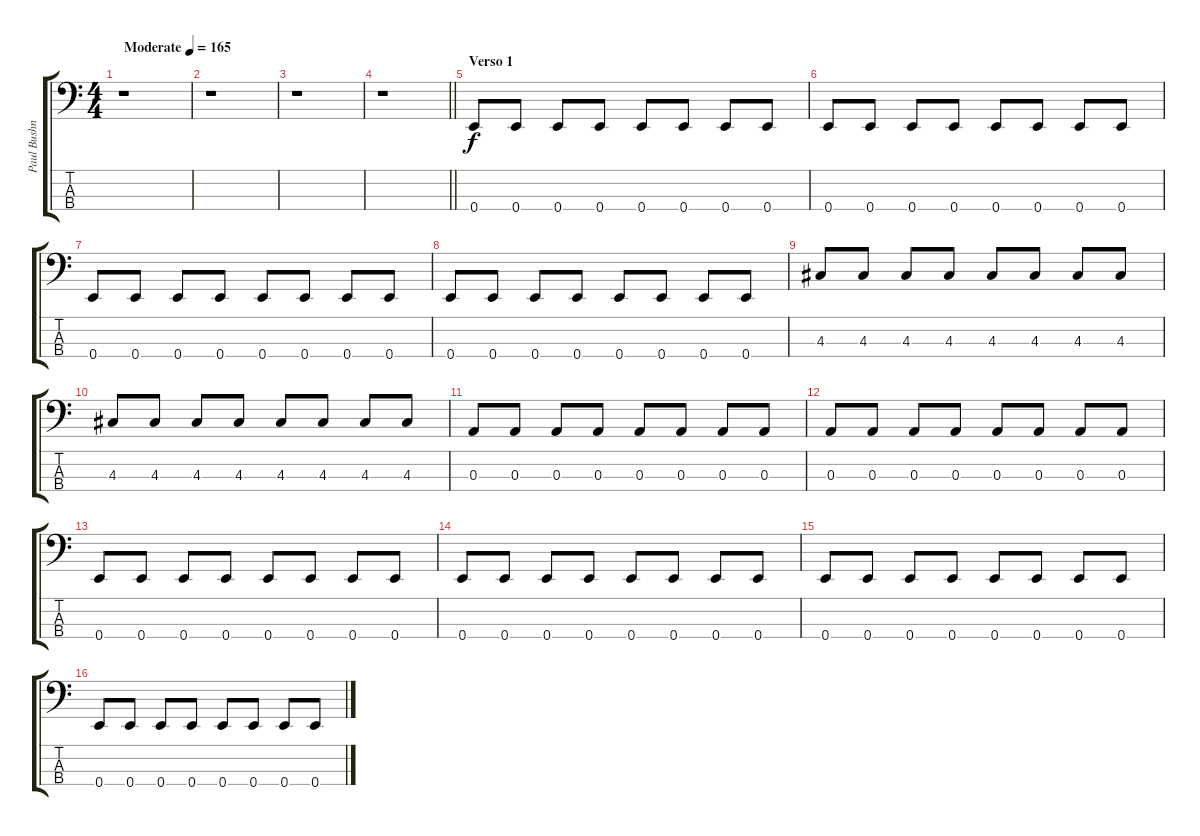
\track ("Paul Bushnell" "Paul Bushn") {instrument electricbassfinger}
\staff {score tabs}
\tuning (G2 D2 A1 E1) {hide}
\ts (4 4)
\section ("" "")
\tempo (165 "Moderate")
\clef f4
\ks c
r.1{dy f instrument electricbassfinger} |
r.1 |
r.1 |
\barLineRight lightlight
r.1 |
\section ("" "Verso 1")
0.4.8 0.4.8 0.4.8 0.4.8 0.4.8 0.4.8 0.4.8 0.4.8 |
0.4.8 0.4.8 0.4.8 0.4.8 0.4.8 0.4.8 0.4.8 0.4.8 |
0.4.8 0.4.8 0.4.8 0.4.8 0.4.8 0.4.8 0.4.8 0.4.8 |
0.4.8 0.4.8 0.4.8 0.4.8 0.4.8 0.4.8 0.4.8 0.4.8 |
4.3.8 4.3.8 4.3.8 4.3.8 4.3.8 4.3.8 4.3.8 4.3.8 |
4.3.8 4.3.8 4.3.8 4.3.8 4.3.8 4.3.8 4.3.8 4.3.8 |
0.3.8 0.3.8 0.3.8 0.3.8 0.3.8 0.3.8 0.3.8 0.3.8 |
0.3.8 0.3.8 0.3.8 0.3.8 0.3.8 0.3.8 0.3.8 0.3.8 |
0.4.8 0.4.8 0.4.8 0.4.8 0.4.8 0.4.8 0.4.8 0.4.8 |
0.4.8 0.4.8 0.4.8 0.4.8 0.4.8 0.4.8 0.4.8 0.4.8 |
0.4.8 0.4.8 0.4.8 0.4.8 0.4.8 0.4.8 0.4.8 0.4.8 |
0.4.8 0.4.8 0.4.8 0.4.8 0.4.8 0.4.8 0.4.8 0.4.8
